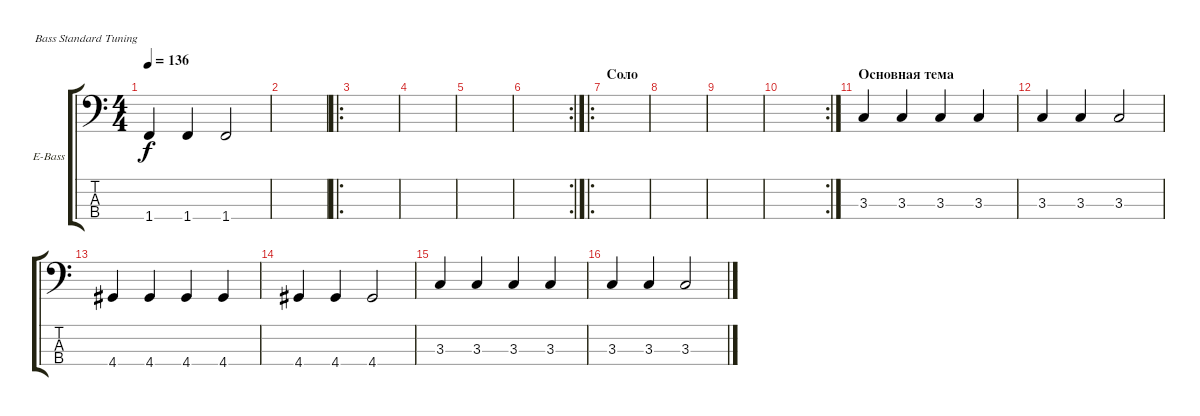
\defaultSystemsLayout 4
\bracketExtendMode groupsimilarinstruments
\firstSystemTrackNameOrientation horizontal
\otherSystemsTrackNameOrientation horizontal
\track ("Граф Самойлов" "E-Bass") {instrument electricbassfinger}
\staff {score tabs}
\tuning (G2 D2 A1 E1)
\ts (4 4)
\tempo 136
\clef f4
\ks c
1.4.4{dy f} 1.4.4 1.4.2 |
|
\ro
|
|
|
\rc 2
|
\ro
\section ("" "Соло")
|
|
|
\rc 2
|
\section ("" "Основная тема")
3.3.4 3.3.4 3.3.4 3.3.4 |
3.3.4 3.3.4 3.3.2 |
4.4.4 4.4.4 4.4.4 4.4.4 |
4.4.4 4.4.4 4.4.2 |
3.3.4 3.3.4 3.3.4 3.3.4 |
3.3.4 3.3.4 3.3.2
